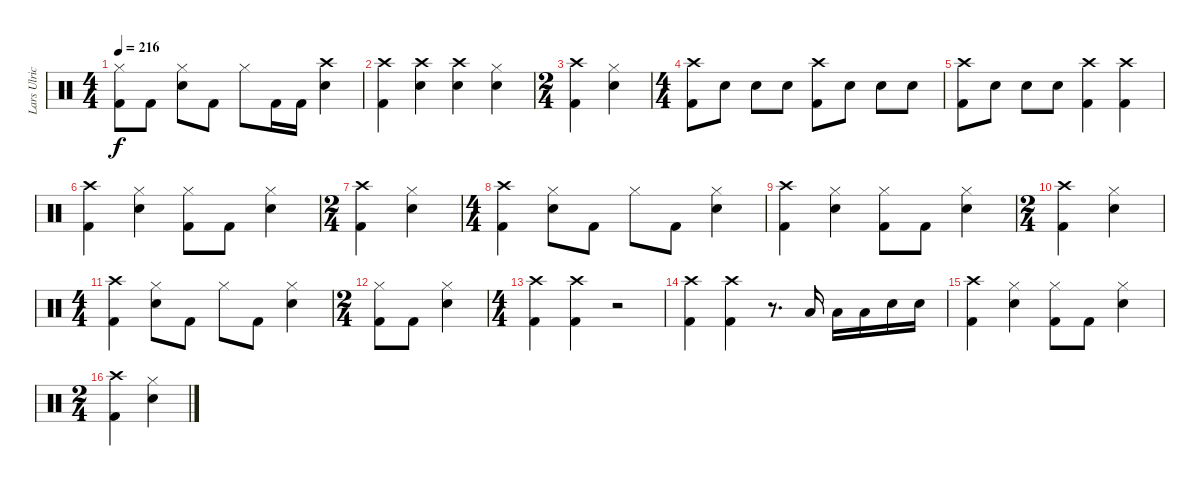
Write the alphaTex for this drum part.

\track ("Lars Ulrich (Drum)" "Lars Ulric") {instrument percussion}
\staff {score}
\articulation defaults
\ts (4 4)
\tempo 216
\clef neutral
\ks c
("Hi-Hat (closed)" "Kick (hit) 2").8{dy f} "Kick (hit) 2".8 ("Hi-Hat (closed)" "Electric Snare (hit)").8 "Kick (hit) 2".8 "Hi-Hat (closed)".8 "Kick (hit) 2".16 "Kick (hit) 2".16 ("Crash high (hit)" "Electric Snare (hit)").4 |
("Crash high (hit)" "Kick (hit) 2").4 ("Crash high (hit)" "Electric Snare (hit)").4 ("Crash high (hit)" "Electric Snare (hit)").4 ("Hi-Hat (closed)" "Electric Snare (hit)").4 |
\ts (2 4)
("Crash high (hit)" "Kick (hit) 2").4 ("Hi-Hat (closed)" "Electric Snare (hit)").4 |
\ts (4 4)
("Crash high (hit)" "Kick (hit) 2").8 "Electric Snare (hit)".8 "Electric Snare (hit)".8 "Electric Snare (hit)".8 ("Crash high (hit)" "Kick (hit) 2").8 "Electric Snare (hit)".8 "Electric Snare (hit)".8 "Electric Snare (hit)".8 |
("Crash high (hit)" "Kick (hit) 2").8 "Electric Snare (hit)".8 "Electric Snare (hit)".8 "Electric Snare (hit)".8 ("Crash high (hit)" "Kick (hit) 2").4 ("Crash high (hit)" "Kick (hit) 2").4 |
("Crash high (hit)" "Kick (hit) 2").4 ("Hi-Hat (closed)" "Electric Snare (hit)").4 ("Hi-Hat (closed)" "Kick (hit) 2").8 "Kick (hit) 2".8 ("Hi-Hat (closed)" "Electric Snare (hit)").4 |
\ts (2 4)
("Crash high (hit)" "Kick (hit) 2").4 ("Hi-Hat (closed)" "Electric Snare (hit)").4 |
\ts (4 4)
("Crash high (hit)" "Kick (hit) 2").4 ("Hi-Hat (closed)" "Electric Snare (hit)").8 "Kick (hit) 2".8 "Hi-Hat (closed)".8 "Kick (hit) 2".8 ("Hi-Hat (closed)" "Electric Snare (hit)").4 |
("Crash high (hit)" "Kick (hit) 2").4 ("Hi-Hat (closed)" "Electric Snare (hit)").4 ("Hi-Hat (closed)" "Kick (hit) 2").8 "Kick (hit) 2".8 ("Hi-Hat (closed)" "Electric Snare (hit)").4 |
\ts (2 4)
("Crash high (hit)" "Kick (hit) 2").4 ("Hi-Hat (closed)" "Electric Snare (hit)").4 |
\ts (4 4)
("Crash high (hit)" "Kick (hit) 2").4 ("Hi-Hat (closed)" "Electric Snare (hit)").8 "Kick (hit) 2".8 "Hi-Hat (closed)".8 "Kick (hit) 2".8 ("Hi-Hat (closed)" "Electric Snare (hit)").4 |
\ts (2 4)
("Hi-Hat (closed)" "Kick (hit) 2").8 "Kick (hit) 2".8 ("Hi-Hat (closed)" "Electric Snare (hit)").4 |
\ts (4 4)
("Crash high (hit)" "Kick (hit) 2").4 ("Crash high (hit)" "Kick (hit) 2").4 r.2 |
("Crash high (hit)" "Kick (hit) 2").4 ("Crash high (hit)" "Kick (hit) 2").4 r.8{d} "Low Floor Tom (hit)".16 "Low Floor Tom (hit)".16 "Low Floor Tom (hit)".16 "Electric Snare (hit)".16 "Electric Snare (hit)".16 |
("Crash high (hit)" "Kick (hit) 2").4 ("Hi-Hat (closed)" "Electric Snare (hit)").4 ("Hi-Hat (closed)" "Kick (hit) 2").8 "Kick (hit) 2".8 ("Hi-Hat (closed)" "Electric Snare (hit)").4 |
\ts (2 4)
("Crash high (hit)" "Kick (hit) 2").4 ("Hi-Hat (closed)" "Electric Snare (hit)").4
